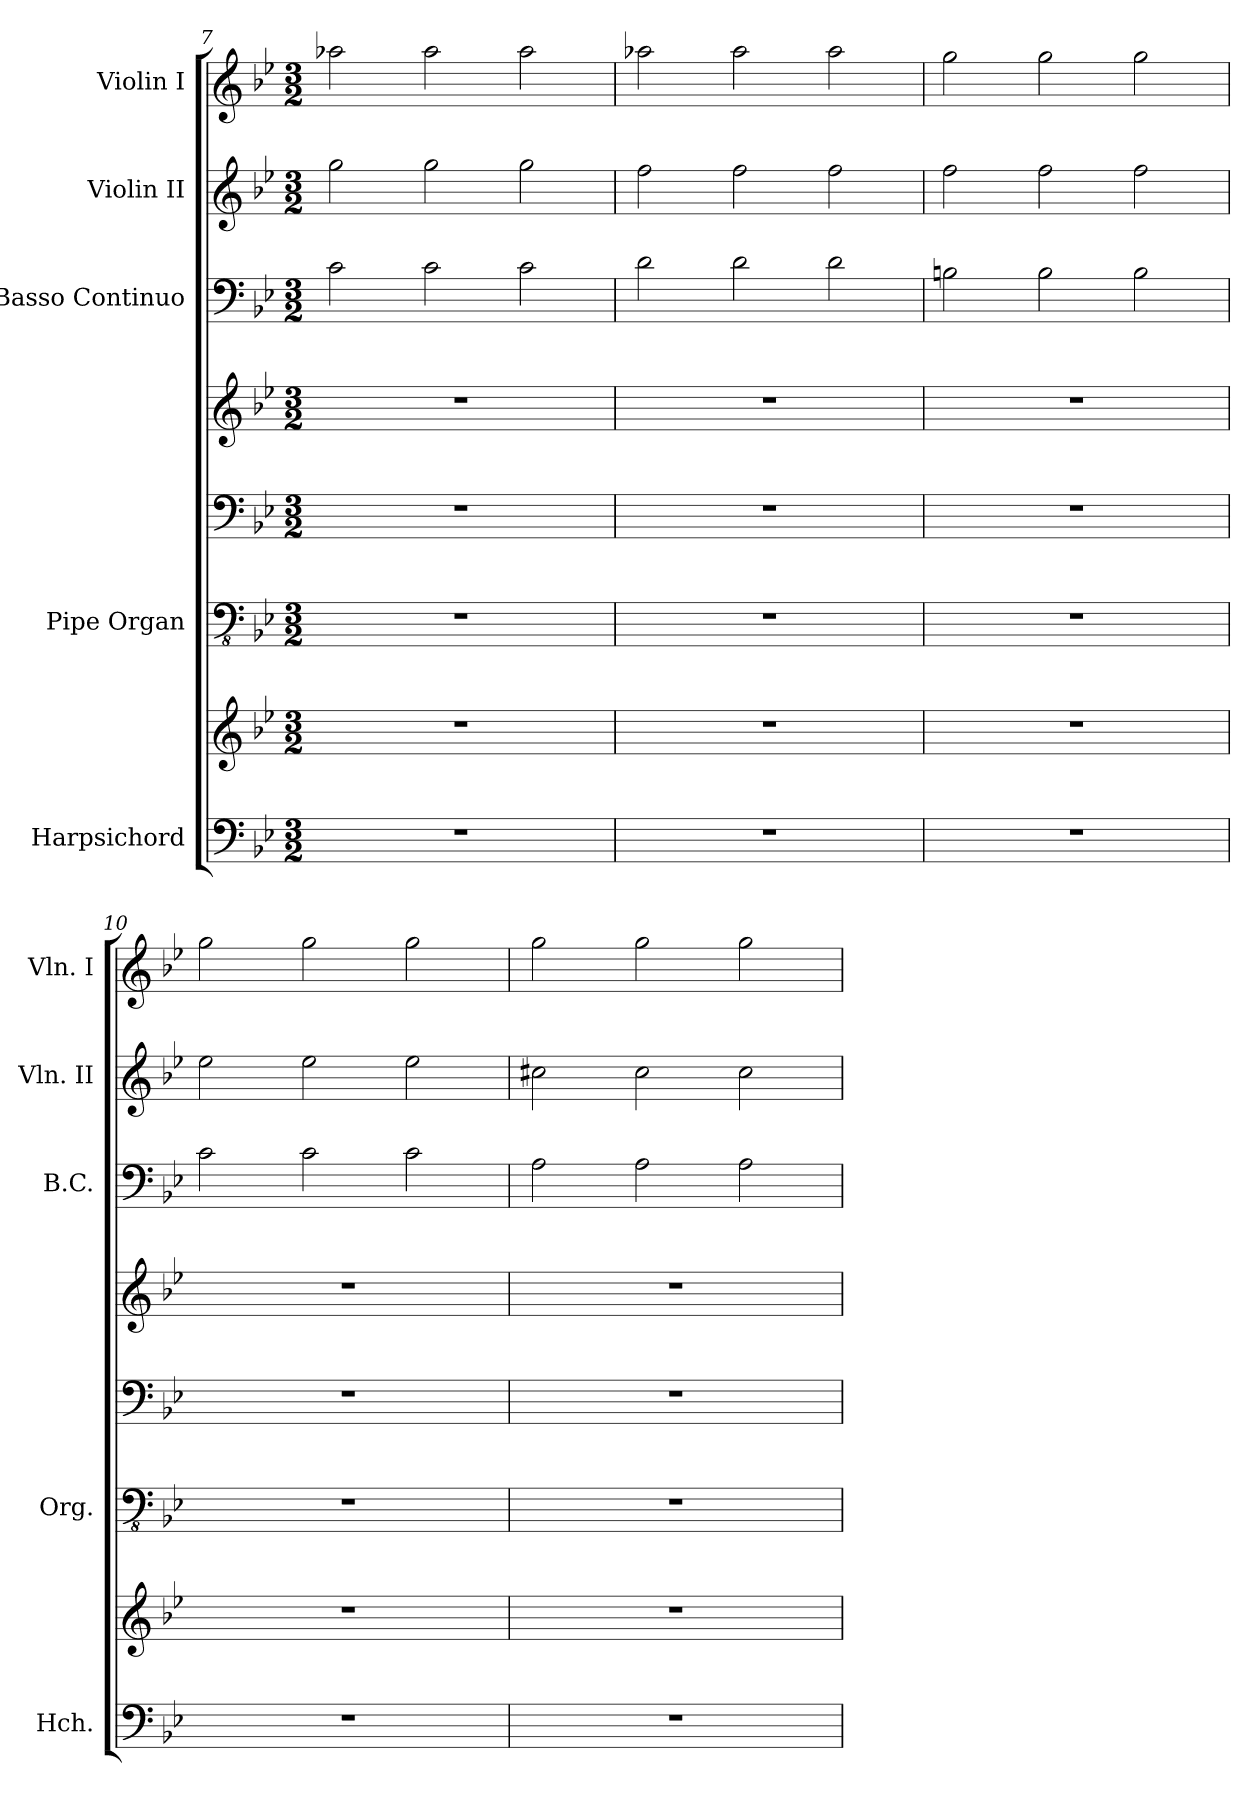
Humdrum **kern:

**kern	**kern	**kern	**kern	**kern	**kern	**kern	**kern
*part5	*part5	*part4	*part4	*part4	*part3	*part2	*part1
*staff8	*staff7	*staff6	*staff5	*staff4	*staff3	*staff2	*staff1
*I"Harpsichord	*	*I"Pipe Organ	*	*	*I"Basso Continuo	*I"Violin II	*I"Violin I
*I'Hch.	*	*I'Org.	*	*	*I'B.C.	*I'Vln. II	*I'Vln. I
*clefF4	*clefG2	*clefFv4	*clefF4	*clefG2	*clefF4	*clefG2	*clefG2
*k[b-e-]	*k[b-e-]	*k[b-e-]	*k[b-e-]	*k[b-e-]	*k[b-e-]	*k[b-e-]	*k[b-e-]
*M3/2	*M3/2	*M3/2	*M3/2	*M3/2	*M3/2	*M3/2	*M3/2
=7	=7	=7	=7	=7	=7	=7	=7
1.r	1.r	1.r	1.r	1.r	2c\	2gg\	2aa-X\
.	.	.	.	.	2c\	2gg\	2aa-\
.	.	.	.	.	2c\	2gg\	2aa-\
=8	=8	=8	=8	=8	=8	=8	=8
1.r	1.r	1.r	1.r	1.r	2d\	2ff\	2aa-X\
.	.	.	.	.	2d\	2ff\	2aa-\
.	.	.	.	.	2d\	2ff\	2aa-\
=9	=9	=9	=9	=9	=9	=9	=9
1.r	1.r	1.r	1.r	1.r	2Bn\	2ff\	2gg\
.	.	.	.	.	2B\	2ff\	2gg\
.	.	.	.	.	2B\	2ff\	2gg\
!!LO:LB:g=z
=10	=10	=10	=10	=10	=10	=10	=10
1.r	1.r	1.r	1.r	1.r	2c\	2ee-\	2gg\
.	.	.	.	.	2c\	2ee-\	2gg\
.	.	.	.	.	2c\	2ee-\	2gg\
=11	=11	=11	=11	=11	=11	=11	=11
1.r	1.r	1.r	1.r	1.r	2A\	2cc#X\	2gg\
.	.	.	.	.	2A\	2cc#\	2gg\
.	.	.	.	.	2A\	2cc#\	2gg\
=	=	=	=	=	=	=	=
*-	*-	*-	*-	*-	*-	*-	*-
